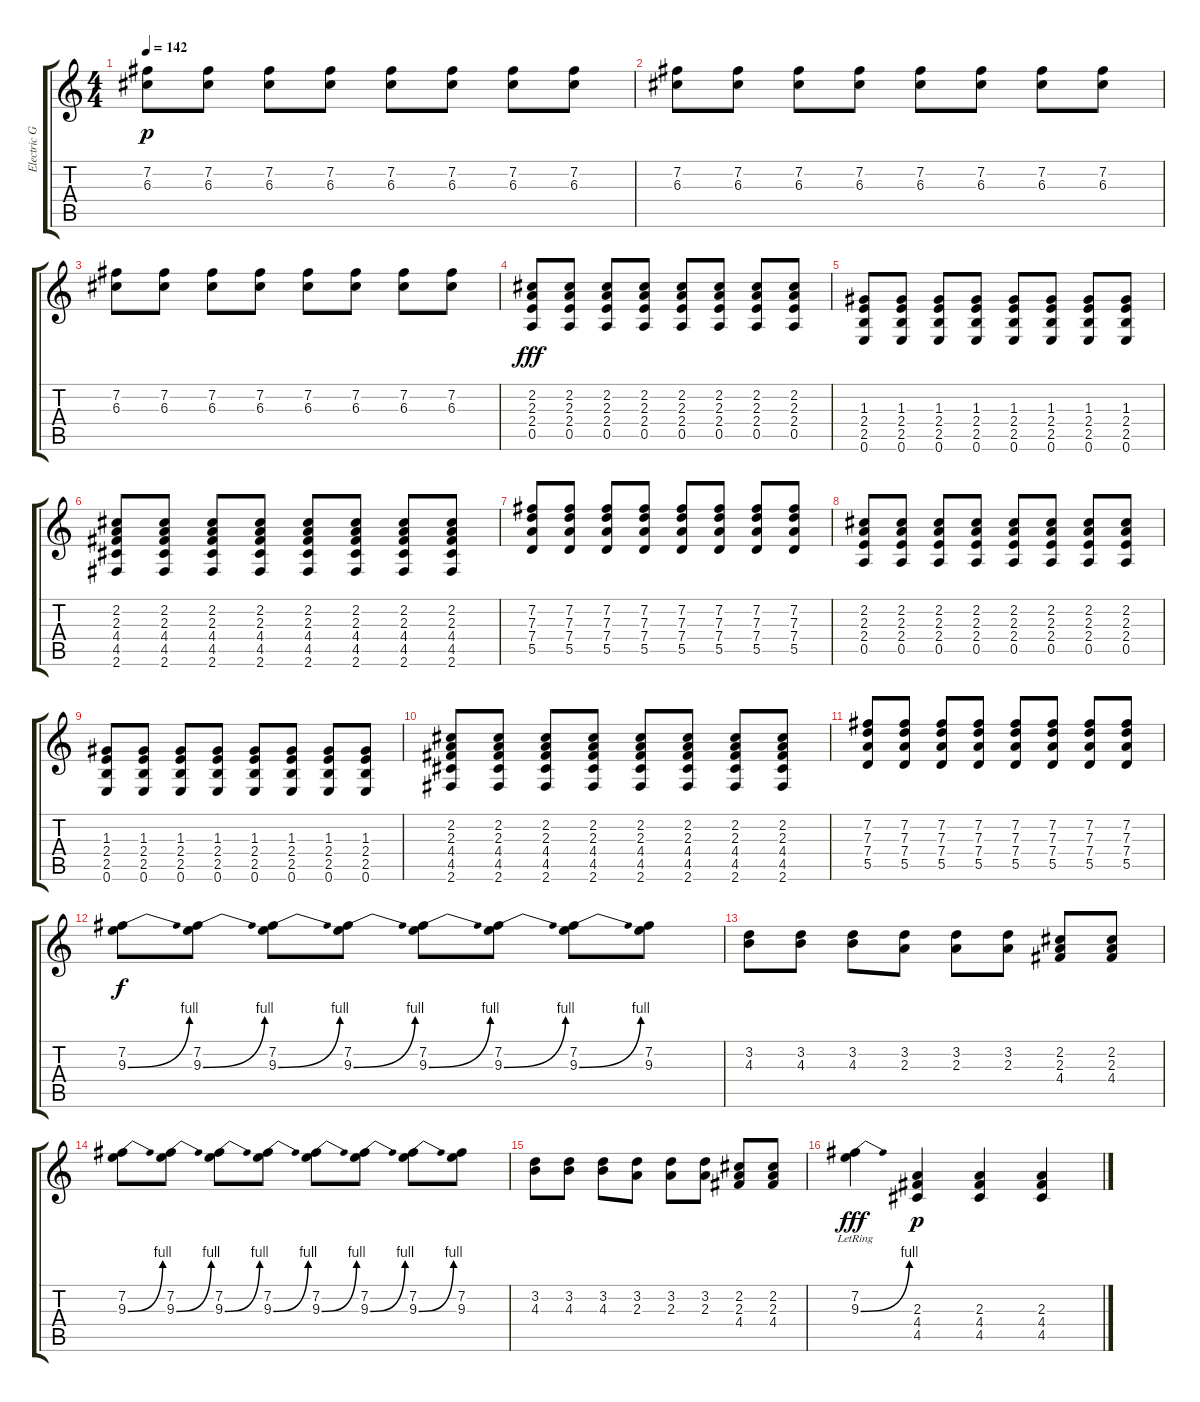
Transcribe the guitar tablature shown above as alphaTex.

\track ("Electric Guitar" "Electric G") {instrument overdrivenguitar}
\staff {score tabs}
\tuning (E4 B3 G3 D3 A2 E2) {hide}
\ts (4 4)
\tempo 142
\clef g2
\ks c
(7.2 6.3).8{dy p} (7.2 6.3).8 (7.2 6.3).8 (7.2 6.3).8 (7.2 6.3).8 (7.2 6.3).8 (7.2 6.3).8 (7.2 6.3).8 |
(7.2 6.3).8 (7.2 6.3).8 (7.2 6.3).8 (7.2 6.3).8 (7.2 6.3).8 (7.2 6.3).8 (7.2 6.3).8 (7.2 6.3).8 |
(7.2 6.3).8 (7.2 6.3).8 (7.2 6.3).8 (7.2 6.3).8 (7.2 6.3).8 (7.2 6.3).8 (7.2 6.3).8 (7.2 6.3).8 |
(2.2 2.3 2.4 0.5).8{dy fff} (2.2 2.3 2.4 0.5).8 (2.2 2.3 2.4 0.5).8 (2.2 2.3 2.4 0.5).8 (2.2 2.3 2.4 0.5).8 (2.2 2.3 2.4 0.5).8 (2.2 2.3 2.4 0.5).8 (2.2 2.3 2.4 0.5).8 |
(1.3 2.4 2.5 0.6).8 (1.3 2.4 2.5 0.6).8 (1.3 2.4 2.5 0.6).8 (1.3 2.4 2.5 0.6).8 (1.3 2.4 2.5 0.6).8 (1.3 2.4 2.5 0.6).8 (1.3 2.4 2.5 0.6).8 (1.3 2.4 2.5 0.6).8 |
(2.2 2.3 4.4 4.5 2.6).8 (2.2 2.3 4.4 4.5 2.6).8 (2.2 2.3 4.4 4.5 2.6).8 (2.2 2.3 4.4 4.5 2.6).8 (2.2 2.3 4.4 4.5 2.6).8 (2.2 2.3 4.4 4.5 2.6).8 (2.2 2.3 4.4 4.5 2.6).8 (2.2 2.3 4.4 4.5 2.6).8 |
(7.2 7.3 7.4 5.5).8 (7.2 7.3 7.4 5.5).8 (7.2 7.3 7.4 5.5).8 (7.2 7.3 7.4 5.5).8 (7.2 7.3 7.4 5.5).8 (7.2 7.3 7.4 5.5).8 (7.2 7.3 7.4 5.5).8 (7.2 7.3 7.4 5.5).8 |
(2.2 2.3 2.4 0.5).8 (2.2 2.3 2.4 0.5).8 (2.2 2.3 2.4 0.5).8 (2.2 2.3 2.4 0.5).8 (2.2 2.3 2.4 0.5).8 (2.2 2.3 2.4 0.5).8 (2.2 2.3 2.4 0.5).8 (2.2 2.3 2.4 0.5).8 |
(1.3 2.4 2.5 0.6).8 (1.3 2.4 2.5 0.6).8 (1.3 2.4 2.5 0.6).8 (1.3 2.4 2.5 0.6).8 (1.3 2.4 2.5 0.6).8 (1.3 2.4 2.5 0.6).8 (1.3 2.4 2.5 0.6).8 (1.3 2.4 2.5 0.6).8 |
(2.2 2.3 4.4 4.5 2.6).8 (2.2 2.3 4.4 4.5 2.6).8 (2.2 2.3 4.4 4.5 2.6).8 (2.2 2.3 4.4 4.5 2.6).8 (2.2 2.3 4.4 4.5 2.6).8 (2.2 2.3 4.4 4.5 2.6).8 (2.2 2.3 4.4 4.5 2.6).8 (2.2 2.3 4.4 4.5 2.6).8 |
(7.2 7.3 7.4 5.5).8 (7.2 7.3 7.4 5.5).8 (7.2 7.3 7.4 5.5).8 (7.2 7.3 7.4 5.5).8 (7.2 7.3 7.4 5.5).8 (7.2 7.3 7.4 5.5).8 (7.2 7.3 7.4 5.5).8 (7.2 7.3 7.4 5.5).8 |
(7.2 9.3{be (bend 0 0 60 4)}).8{dy f} (7.2 9.3{be (bend 0 0 60 4)}).8 (7.2 9.3{be (bend 0 0 60 4)}).8 (7.2 9.3{be (bend 0 0 60 4)}).8 (7.2 9.3{be (bend 0 0 60 4)}).8 (7.2 9.3{be (bend 0 0 60 4)}).8 (7.2 9.3{be (bend 0 0 60 4)}).8 (7.2 9.3).8 |
(3.2 4.3).8 (3.2 4.3).8 (3.2 4.3).8 (3.2 2.3).8 (3.2 2.3).8 (3.2 2.3).8 (2.2 2.3 4.4).8 (2.2 2.3 4.4).8 |
(7.2 9.3{be (bend 0 0 60 4)}).8 (7.2 9.3{be (bend 0 0 60 4)}).8 (7.2 9.3{be (bend 0 0 60 4)}).8 (7.2 9.3{be (bend 0 0 60 4)}).8 (7.2 9.3{be (bend 0 0 60 4)}).8 (7.2 9.3{be (bend 0 0 60 4)}).8 (7.2 9.3{be (bend 0 0 60 4)}).8 (7.2 9.3).8 |
(3.2 4.3).8 (3.2 4.3).8 (3.2 4.3).8 (3.2 2.3).8 (3.2 2.3).8 (3.2 2.3).8 (2.2 2.3 4.4).8 (2.2 2.3 4.4).8 |
(7.2{lr} 9.3{be (bend 0 0 60 4) lr}).4{dy fff} (2.3 4.4 4.5).4{dy p} (2.3 4.4 4.5).4 (2.3 4.4 4.5).4
